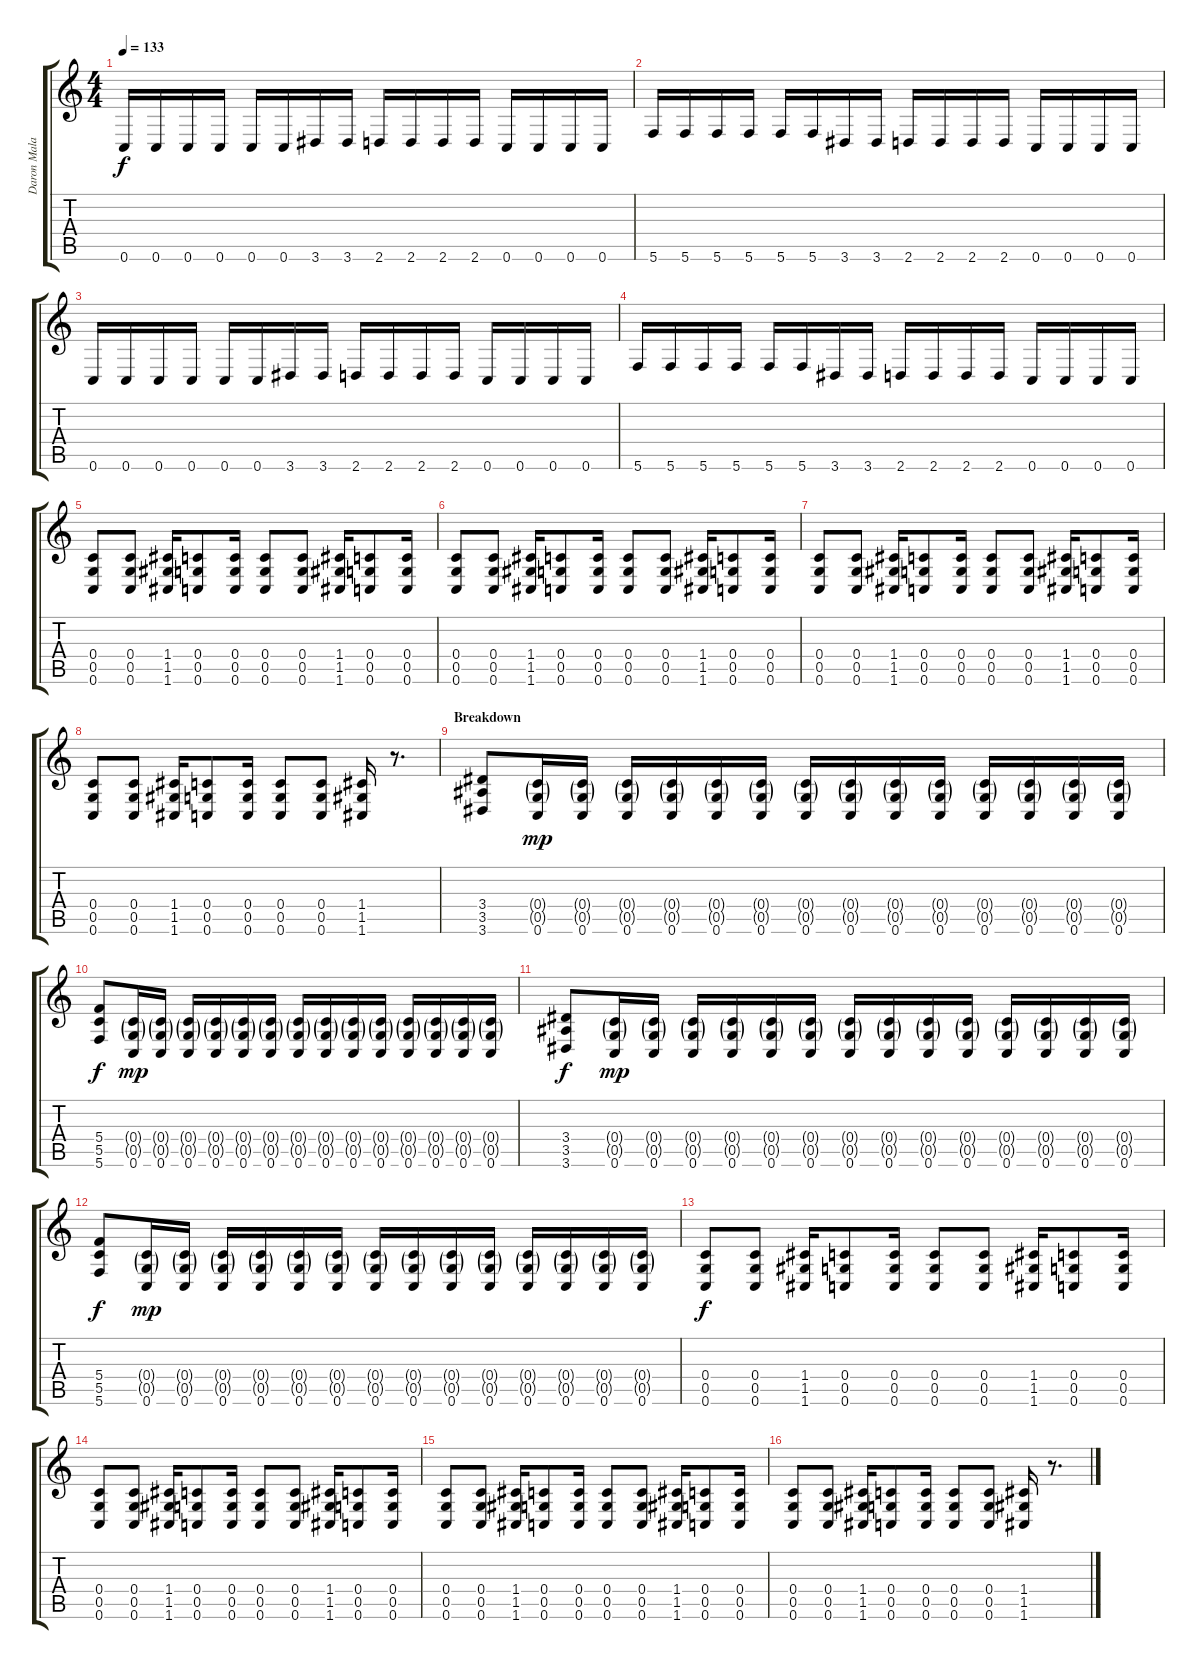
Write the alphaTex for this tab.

\track ("Daron Malakian" "Daron Mala") {instrument overdrivenguitar}
\staff {score tabs}
\tuning (D4 A3 F3 C3 G2 C2) {hide}
\ts (4 4)
\tempo 133
\clef g2
\ks c
0.6.16{dy f} 0.6.16 0.6.16 0.6.16 0.6.16 0.6.16 3.6.16 3.6.16 2.6.16 2.6.16 2.6.16 2.6.16 0.6.16 0.6.16 0.6.16 0.6.16 |
5.6.16 5.6.16 5.6.16 5.6.16 5.6.16 5.6.16 3.6.16 3.6.16 2.6.16 2.6.16 2.6.16 2.6.16 0.6.16 0.6.16 0.6.16 0.6.16 |
0.6.16 0.6.16 0.6.16 0.6.16 0.6.16 0.6.16 3.6.16 3.6.16 2.6.16 2.6.16 2.6.16 2.6.16 0.6.16 0.6.16 0.6.16 0.6.16 |
5.6.16 5.6.16 5.6.16 5.6.16 5.6.16 5.6.16 3.6.16 3.6.16 2.6.16 2.6.16 2.6.16 2.6.16 0.6.16 0.6.16 0.6.16 0.6.16 |
(0.4 0.5 0.6).8 (0.4 0.5 0.6).8 (1.4 1.5 1.6).16 (0.4 0.5 0.6).8 (0.4 0.5 0.6).16 (0.4 0.5 0.6).8 (0.4 0.5 0.6).8 (1.4 1.5 1.6).16 (0.4 0.5 0.6).8 (0.4 0.5 0.6).16 |
(0.4 0.5 0.6).8 (0.4 0.5 0.6).8 (1.4 1.5 1.6).16 (0.4 0.5 0.6).8 (0.4 0.5 0.6).16 (0.4 0.5 0.6).8 (0.4 0.5 0.6).8 (1.4 1.5 1.6).16 (0.4 0.5 0.6).8 (0.4 0.5 0.6).16 |
(0.4 0.5 0.6).8 (0.4 0.5 0.6).8 (1.4 1.5 1.6).16 (0.4 0.5 0.6).8 (0.4 0.5 0.6).16 (0.4 0.5 0.6).8 (0.4 0.5 0.6).8 (1.4 1.5 1.6).16 (0.4 0.5 0.6).8 (0.4 0.5 0.6).16 |
(0.4 0.5 0.6).8 (0.4 0.5 0.6).8 (1.4 1.5 1.6).16 (0.4 0.5 0.6).8 (0.4 0.5 0.6).16 (0.4 0.5 0.6).8 (0.4 0.5 0.6).8 (1.4 1.5 1.6).16 r.8{d} |
\section ("" "Breakdown")
(3.4 3.5 3.6).8 (0.4{g} 0.5{g} 0.6).16{dy mp} (0.4{g} 0.5{g} 0.6).16 (0.4{g} 0.5{g} 0.6).16 (0.4{g} 0.5{g} 0.6).16 (0.4{g} 0.5{g} 0.6).16 (0.4{g} 0.5{g} 0.6).16 (0.4{g} 0.5{g} 0.6).16 (0.4{g} 0.5{g} 0.6).16 (0.4{g} 0.5{g} 0.6).16 (0.4{g} 0.5{g} 0.6).16 (0.4{g} 0.5{g} 0.6).16 (0.4{g} 0.5{g} 0.6).16 (0.4{g} 0.5{g} 0.6).16 (0.4{g} 0.5{g} 0.6).16 |
(5.4 5.5 5.6).8{dy f} (0.4{g} 0.5{g} 0.6).16{dy mp} (0.4{g} 0.5{g} 0.6).16 (0.4{g} 0.5{g} 0.6).16 (0.4{g} 0.5{g} 0.6).16 (0.4{g} 0.5{g} 0.6).16 (0.4{g} 0.5{g} 0.6).16 (0.4{g} 0.5{g} 0.6).16 (0.4{g} 0.5{g} 0.6).16 (0.4{g} 0.5{g} 0.6).16 (0.4{g} 0.5{g} 0.6).16 (0.4{g} 0.5{g} 0.6).16 (0.4{g} 0.5{g} 0.6).16 (0.4{g} 0.5{g} 0.6).16 (0.4{g} 0.5{g} 0.6).16 |
(3.4 3.5 3.6).8{dy f} (0.4{g} 0.5{g} 0.6).16{dy mp} (0.4{g} 0.5{g} 0.6).16 (0.4{g} 0.5{g} 0.6).16 (0.4{g} 0.5{g} 0.6).16 (0.4{g} 0.5{g} 0.6).16 (0.4{g} 0.5{g} 0.6).16 (0.4{g} 0.5{g} 0.6).16 (0.4{g} 0.5{g} 0.6).16 (0.4{g} 0.5{g} 0.6).16 (0.4{g} 0.5{g} 0.6).16 (0.4{g} 0.5{g} 0.6).16 (0.4{g} 0.5{g} 0.6).16 (0.4{g} 0.5{g} 0.6).16 (0.4{g} 0.5{g} 0.6).16 |
(5.4 5.5 5.6).8{dy f} (0.4{g} 0.5{g} 0.6).16{dy mp} (0.4{g} 0.5{g} 0.6).16 (0.4{g} 0.5{g} 0.6).16 (0.4{g} 0.5{g} 0.6).16 (0.4{g} 0.5{g} 0.6).16 (0.4{g} 0.5{g} 0.6).16 (0.4{g} 0.5{g} 0.6).16 (0.4{g} 0.5{g} 0.6).16 (0.4{g} 0.5{g} 0.6).16 (0.4{g} 0.5{g} 0.6).16 (0.4{g} 0.5{g} 0.6).16 (0.4{g} 0.5{g} 0.6).16 (0.4{g} 0.5{g} 0.6).16 (0.4{g} 0.5{g} 0.6).16 |
(0.4 0.5 0.6).8{dy f} (0.4 0.5 0.6).8 (1.4 1.5 1.6).16 (0.4 0.5 0.6).8 (0.4 0.5 0.6).16 (0.4 0.5 0.6).8 (0.4 0.5 0.6).8 (1.4 1.5 1.6).16 (0.4 0.5 0.6).8 (0.4 0.5 0.6).16 |
(0.4 0.5 0.6).8 (0.4 0.5 0.6).8 (1.4 1.5 1.6).16 (0.4 0.5 0.6).8 (0.4 0.5 0.6).16 (0.4 0.5 0.6).8 (0.4 0.5 0.6).8 (1.4 1.5 1.6).16 (0.4 0.5 0.6).8 (0.4 0.5 0.6).16 |
(0.4 0.5 0.6).8 (0.4 0.5 0.6).8 (1.4 1.5 1.6).16 (0.4 0.5 0.6).8 (0.4 0.5 0.6).16 (0.4 0.5 0.6).8 (0.4 0.5 0.6).8 (1.4 1.5 1.6).16 (0.4 0.5 0.6).8 (0.4 0.5 0.6).16 |
(0.4 0.5 0.6).8 (0.4 0.5 0.6).8 (1.4 1.5 1.6).16 (0.4 0.5 0.6).8 (0.4 0.5 0.6).16 (0.4 0.5 0.6).8 (0.4 0.5 0.6).8 (1.4 1.5 1.6).16 r.8{d}
